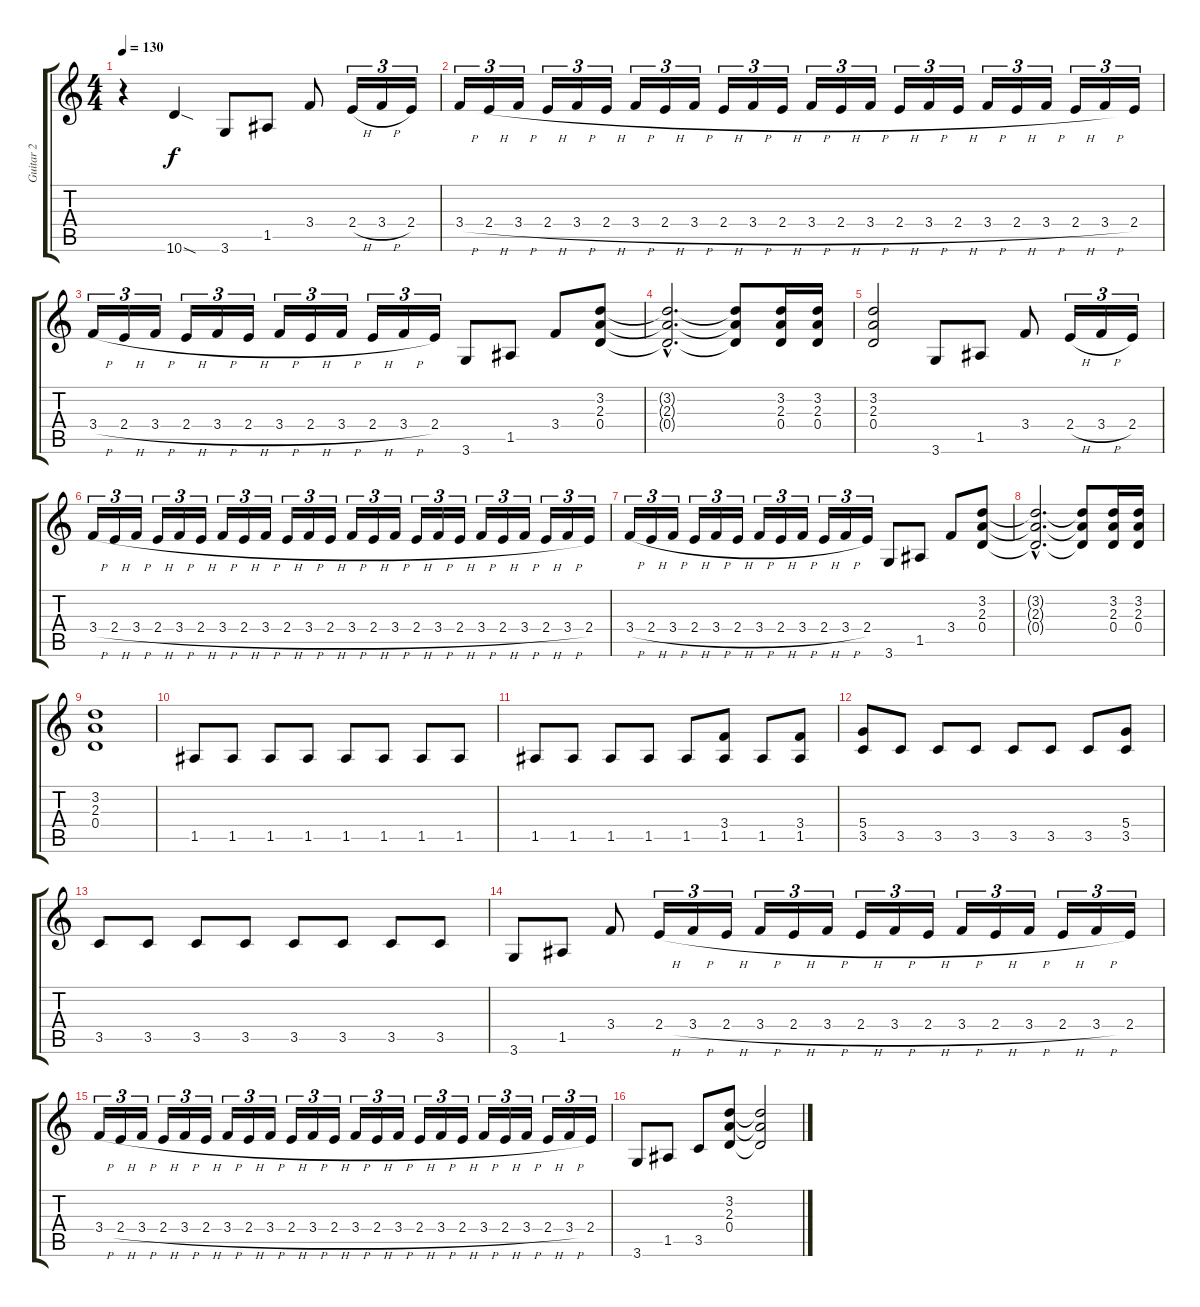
\track ("Guitar 2" "Guitar 2") {instrument overdrivenguitar}
\staff {score tabs}
\tuning (E4 B3 G3 D3 A2 E2) {hide}
\ts (4 4)
\tempo 130
\clef g2
\ks c
r.4{dy f instrument overdrivenguitar} 10.6{sod}.4 3.6.8 1.5.8 3.4.8 2.4{h}.16{tu (3 2)} 3.4{h}.16{tu (3 2)} 2.4.16{tu (3 2)} |
3.4{h}.16{tu (3 2)} 2.4{h}.16{tu (3 2)} 3.4{h}.16{tu (3 2)} 2.4{h}.16{tu (3 2)} 3.4{h}.16{tu (3 2)} 2.4{h}.16{tu (3 2)} 3.4{h}.16{tu (3 2)} 2.4{h}.16{tu (3 2)} 3.4{h}.16{tu (3 2)} 2.4{h}.16{tu (3 2)} 3.4{h}.16{tu (3 2)} 2.4{h}.16{tu (3 2)} 3.4{h}.16{tu (3 2)} 2.4{h}.16{tu (3 2)} 3.4{h}.16{tu (3 2)} 2.4{h}.16{tu (3 2)} 3.4{h}.16{tu (3 2)} 2.4{h}.16{tu (3 2)} 3.4{h}.16{tu (3 2)} 2.4{h}.16{tu (3 2)} 3.4{h}.16{tu (3 2)} 2.4{h}.16{tu (3 2)} 3.4{h}.16{tu (3 2)} 2.4.16{tu (3 2)} |
3.4{h}.16{tu (3 2)} 2.4{h}.16{tu (3 2)} 3.4{h}.16{tu (3 2)} 2.4{h}.16{tu (3 2)} 3.4{h}.16{tu (3 2)} 2.4{h}.16{tu (3 2)} 3.4{h}.16{tu (3 2)} 2.4{h}.16{tu (3 2)} 3.4{h}.16{tu (3 2)} 2.4{h}.16{tu (3 2)} 3.4{h}.16{tu (3 2)} 2.4.16{tu (3 2)} 3.6.8 1.5.8 3.4.8 (3.2 2.3 0.4).8 |
(3.2{hac t} 2.3{hac t} 0.4{hac t}).2{d} (3.2{t} 2.3{t} 0.4{t}).8 (3.2 2.3 0.4).16 (3.2 2.3 0.4).16 |
(3.2 2.3 0.4).2 3.6.8 1.5.8 3.4.8 2.4{h}.16{tu (3 2)} 3.4{h}.16{tu (3 2)} 2.4.16{tu (3 2)} |
3.4{h}.16{tu (3 2)} 2.4{h}.16{tu (3 2)} 3.4{h}.16{tu (3 2)} 2.4{h}.16{tu (3 2)} 3.4{h}.16{tu (3 2)} 2.4{h}.16{tu (3 2)} 3.4{h}.16{tu (3 2)} 2.4{h}.16{tu (3 2)} 3.4{h}.16{tu (3 2)} 2.4{h}.16{tu (3 2)} 3.4{h}.16{tu (3 2)} 2.4{h}.16{tu (3 2)} 3.4{h}.16{tu (3 2)} 2.4{h}.16{tu (3 2)} 3.4{h}.16{tu (3 2)} 2.4{h}.16{tu (3 2)} 3.4{h}.16{tu (3 2)} 2.4{h}.16{tu (3 2)} 3.4{h}.16{tu (3 2)} 2.4{h}.16{tu (3 2)} 3.4{h}.16{tu (3 2)} 2.4{h}.16{tu (3 2)} 3.4{h}.16{tu (3 2)} 2.4.16{tu (3 2)} |
3.4{h}.16{tu (3 2)} 2.4{h}.16{tu (3 2)} 3.4{h}.16{tu (3 2)} 2.4{h}.16{tu (3 2)} 3.4{h}.16{tu (3 2)} 2.4{h}.16{tu (3 2)} 3.4{h}.16{tu (3 2)} 2.4{h}.16{tu (3 2)} 3.4{h}.16{tu (3 2)} 2.4{h}.16{tu (3 2)} 3.4{h}.16{tu (3 2)} 2.4.16{tu (3 2)} 3.6.8 1.5.8 3.4.8 (3.2 2.3 0.4).8 |
(3.2{hac t} 2.3{hac t} 0.4{hac t}).2{d} (3.2{t} 2.3{t} 0.4{t}).8 (3.2 2.3 0.4).16 (3.2 2.3 0.4).16 |
(3.2 2.3 0.4).1 |
1.5.8 1.5.8 1.5.8 1.5.8 1.5.8 1.5.8 1.5.8 1.5.8 |
1.5.8 1.5.8 1.5.8 1.5.8 1.5.8 (3.4 1.5).8 1.5.8 (3.4 1.5).8 |
(5.4 3.5).8 3.5.8 3.5.8 3.5.8 3.5.8 3.5.8 3.5.8 (5.4 3.5).8 |
3.5.8 3.5.8 3.5.8 3.5.8 3.5.8 3.5.8 3.5.8 3.5.8 |
3.6.8 1.5.8 3.4.8 2.4{h}.16{tu (3 2)} 3.4{h}.16{tu (3 2)} 2.4{h}.16{tu (3 2)} 3.4{h}.16{tu (3 2)} 2.4{h}.16{tu (3 2)} 3.4{h}.16{tu (3 2)} 2.4{h}.16{tu (3 2)} 3.4{h}.16{tu (3 2)} 2.4{h}.16{tu (3 2)} 3.4{h}.16{tu (3 2)} 2.4{h}.16{tu (3 2)} 3.4{h}.16{tu (3 2)} 2.4{h}.16{tu (3 2)} 3.4{h}.16{tu (3 2)} 2.4.16{tu (3 2)} |
3.4{h}.16{tu (3 2)} 2.4{h}.16{tu (3 2)} 3.4{h}.16{tu (3 2)} 2.4{h}.16{tu (3 2)} 3.4{h}.16{tu (3 2)} 2.4{h}.16{tu (3 2)} 3.4{h}.16{tu (3 2)} 2.4{h}.16{tu (3 2)} 3.4{h}.16{tu (3 2)} 2.4{h}.16{tu (3 2)} 3.4{h}.16{tu (3 2)} 2.4{h}.16{tu (3 2)} 3.4{h}.16{tu (3 2)} 2.4{h}.16{tu (3 2)} 3.4{h}.16{tu (3 2)} 2.4{h}.16{tu (3 2)} 3.4{h}.16{tu (3 2)} 2.4{h}.16{tu (3 2)} 3.4{h}.16{tu (3 2)} 2.4{h}.16{tu (3 2)} 3.4{h}.16{tu (3 2)} 2.4{h}.16{tu (3 2)} 3.4{h}.16{tu (3 2)} 2.4.16{tu (3 2)} |
3.6.8 1.5.8 3.5.8 (3.2 2.3 0.4).8 (3.2{t} 2.3{t} 0.4{t}).2
